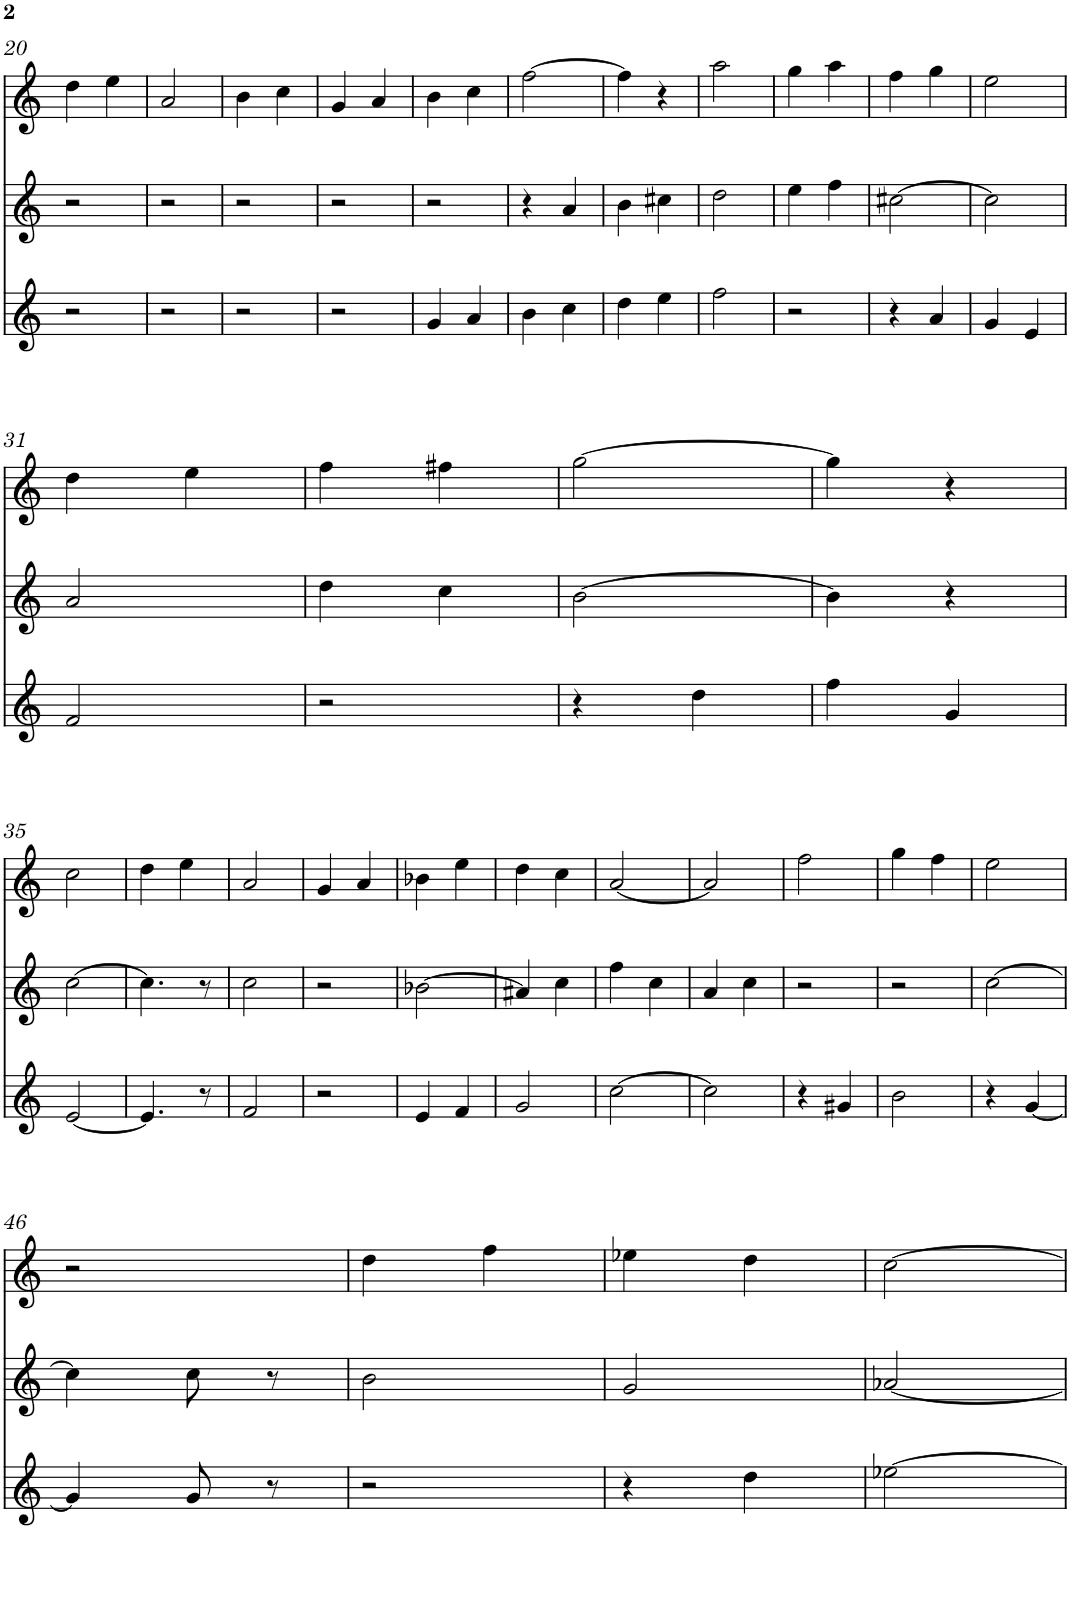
**kern	**kern	**kern
*part3	*part2	*part1
*staff3	*staff2	*staff1
*I"Piano	*I"Piano	*I"Piano
*I'Pno	*I'Pno	*I'Pno
!!LO:PB:g=z
*clefG2	*clefG2	*clefG2
*k[]	*k[]	*k[]
*M2/4	*M2/4	*M2/4
=20	=20	=20
2r	2r	4dd\
.	.	4ee\
=21	=21	=21
2r	2r	2a/
=22	=22	=22
2r	2r	4b\
.	.	4cc\
=23	=23	=23
2r	2r	4g/
.	.	4a/
=24	=24	=24
4g/	2r	4b\
4a/	.	4cc\
=25	=25	=25
4b\	4r	[2ff\
4cc\	4a/	.
=26	=26	=26
4dd\	4b\	4ff\]
4ee\	4cc#X\	4r
=27	=27	=27
2ff\	2dd\	2aa\
=28	=28	=28
2r	4ee\	4gg\
.	4ff\	4aa\
=29	=29	=29
4r	[2cc#X\	4ff\
4a/	.	4gg\
=30	=30	=30
4g/	2cc#\]	2ee\
4e/	.	.
!!LO:LB:g=z
=31	=31	=31
2f/	2a/	4dd\
.	.	4ee\
=32	=32	=32
2r	4dd\	4ff\
.	4cc\	4ff#X\
=33	=33	=33
4r	[2b\	[2gg\
4dd\	.	.
=34	=34	=34
4ff\	4b\]	4gg\]
4g/	4r	4r
!!LO:LB:g=z
=35	=35	=35
[2e/	[2cc\	2cc\
=36	=36	=36
4.e/]	4.cc\]	4dd\
.	.	4ee\
8r	8r	.
=37	=37	=37
2f/	2cc\	2a/
=38	=38	=38
2r	2r	4g/
.	.	4a/
=39	=39	=39
4e/	[2b-X\	4b-X\
4f/	.	4ee\
=40	=40	=40
2g/	4a#X/]	4dd\
.	4cc\	4cc\
=41	=41	=41
[2cc\	4ff\	[2a/
.	4cc\	.
=42	=42	=42
2cc\]	4a/	2a/]
.	4cc\	.
=43	=43	=43
4r	2r	2ff\
4g#X/	.	.
=44	=44	=44
2b\	2r	4gg\
.	.	4ff\
=45	=45	=45
4r	[2cc\	2ee\
[4g/	.	.
!!LO:LB:g=z
=46	=46	=46
4g/]	4cc\]	2r
8g/	8cc\	.
8r	8r	.
=47	=47	=47
2r	2b\	4dd\
.	.	4ff\
=48	=48	=48
4r	2g/	4ee-X\
4dd\	.	4dd\
=49	=49	=49
[2ee-X\	[2a-X/	[2cc\
=	=	=
*-	*-	*-
